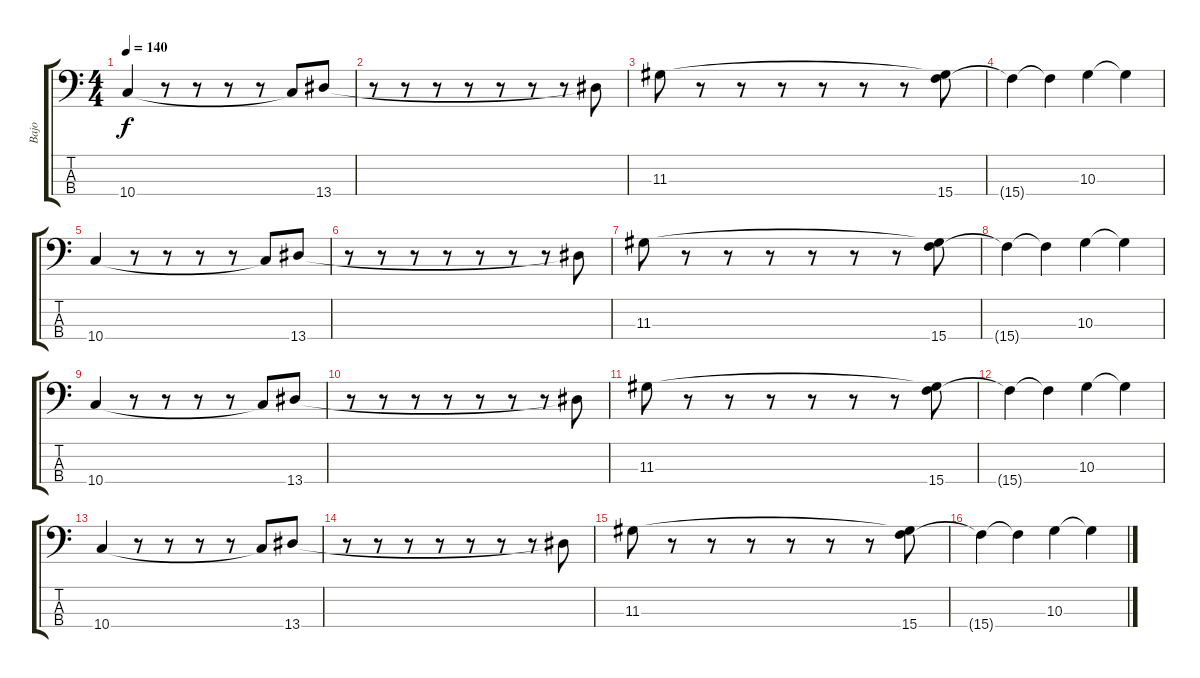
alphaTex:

\track ("Bajo" "Bajo") {instrument electricbassfinger}
\staff {score tabs}
\tuning (G2 D2 A1 D1) {hide}
\ts (4 4)
\tempo 140
\clef f4
\ks c
10.4.4{dy f instrument electricbassfinger} r.8 r.8 r.8 r.8 10.4{t}.8 13.4.8 |
r.8 r.8 r.8 r.8 r.8 r.8 r.8 13.4{t}.8 |
11.3.8 r.8 r.8 r.8 r.8 r.8 r.8 (11.3{t} 15.4).8 |
15.4{t}.4 15.4{t}.4 10.3.4 10.3{t}.4 |
10.4.4 r.8 r.8 r.8 r.8 10.4{t}.8 13.4.8 |
r.8 r.8 r.8 r.8 r.8 r.8 r.8 13.4{t}.8 |
11.3.8 r.8 r.8 r.8 r.8 r.8 r.8 (11.3{t} 15.4).8 |
15.4{t}.4 15.4{t}.4 10.3.4 10.3{t}.4 |
10.4.4 r.8 r.8 r.8 r.8 10.4{t}.8 13.4.8 |
r.8 r.8 r.8 r.8 r.8 r.8 r.8 13.4{t}.8 |
11.3.8 r.8 r.8 r.8 r.8 r.8 r.8 (11.3{t} 15.4).8 |
15.4{t}.4 15.4{t}.4 10.3.4 10.3{t}.4 |
10.4.4 r.8 r.8 r.8 r.8 10.4{t}.8 13.4.8 |
r.8 r.8 r.8 r.8 r.8 r.8 r.8 13.4{t}.8 |
11.3.8 r.8 r.8 r.8 r.8 r.8 r.8 (11.3{t} 15.4).8 |
15.4{t}.4 15.4{t}.4 10.3.4 10.3{t}.4
